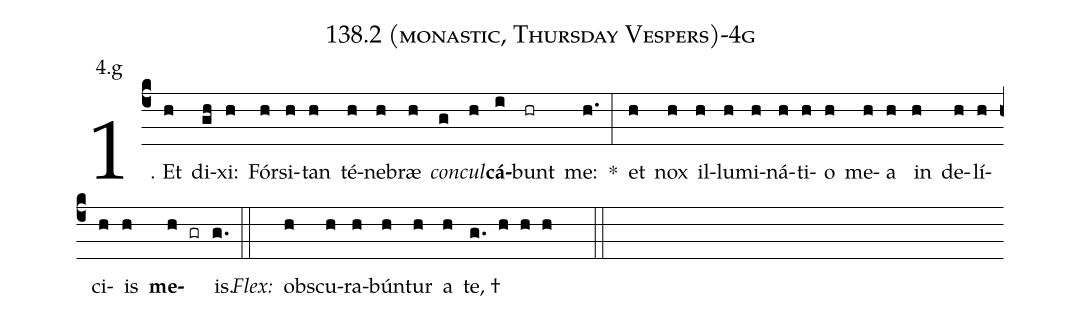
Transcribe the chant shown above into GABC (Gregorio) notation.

name: 138.2 (monastic, Thursday Vespers)-4g;
annotation: 4.g;
%%
(c4)1. Et(h) di(gh)xi:(h) Fór(h)si(h)tan(h) té(h)ne(h)bræ(h) <i>con</i>(g)<i>cul</i>(h)<b>cá</b>(i)bunt(hr) me:(h.) *(:) et(h) nox(h) il(h)lu(h)mi(h)ná(h)ti(h)o(h) me(h)a(h) in(h) de(h)lí(h)ci(h)is(h) <b>me</b>(h gr)is.(g.) (::)
<i>Flex:</i>()  obs(h)cu(h)ra(h)bún(h)tur(h) a(h) te, †(g. h h h  ::)
